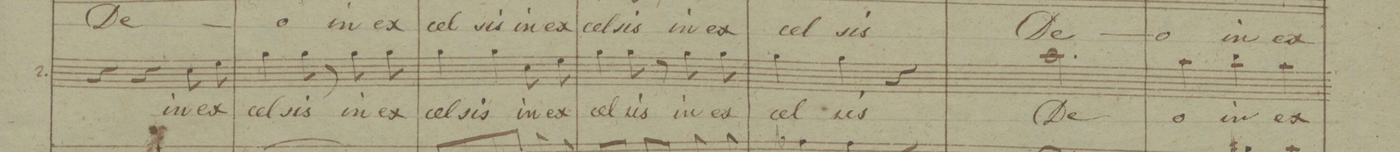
**kern	**text	**dynam
*I"2.	*	*
*clefC3	*	*
*k[b-]	*	*
*M3/4	*	*
4r	.	.
4r	.	.
8d\	in	.
8f\	ex-	.
=43	=43	=43
4a\	-cel-	.
8a\	-sis	.
8r	.	.
8a\	in	.
8a\	ex-	.
=44	=44	=44
4a\	-cel-	.
4a\	-sis	.
8d\	in	.
8f\	ex-	.
=45	=45	=45
4a\	-cel-	.
8a\	-sis	.
8r	.	.
8a\	in	.
8a\	ex-	.
=46	=46	=46
4a\	-cel-	.
4a\	-sis	.
4r	.	.
=47	=47	=47
2.b-\	De-	.
=48	=48	=48
4b-\	-o	.
4cc\	in	.
[4b-\	ex-	.
=49	=49	=49
*-	*-	*-
